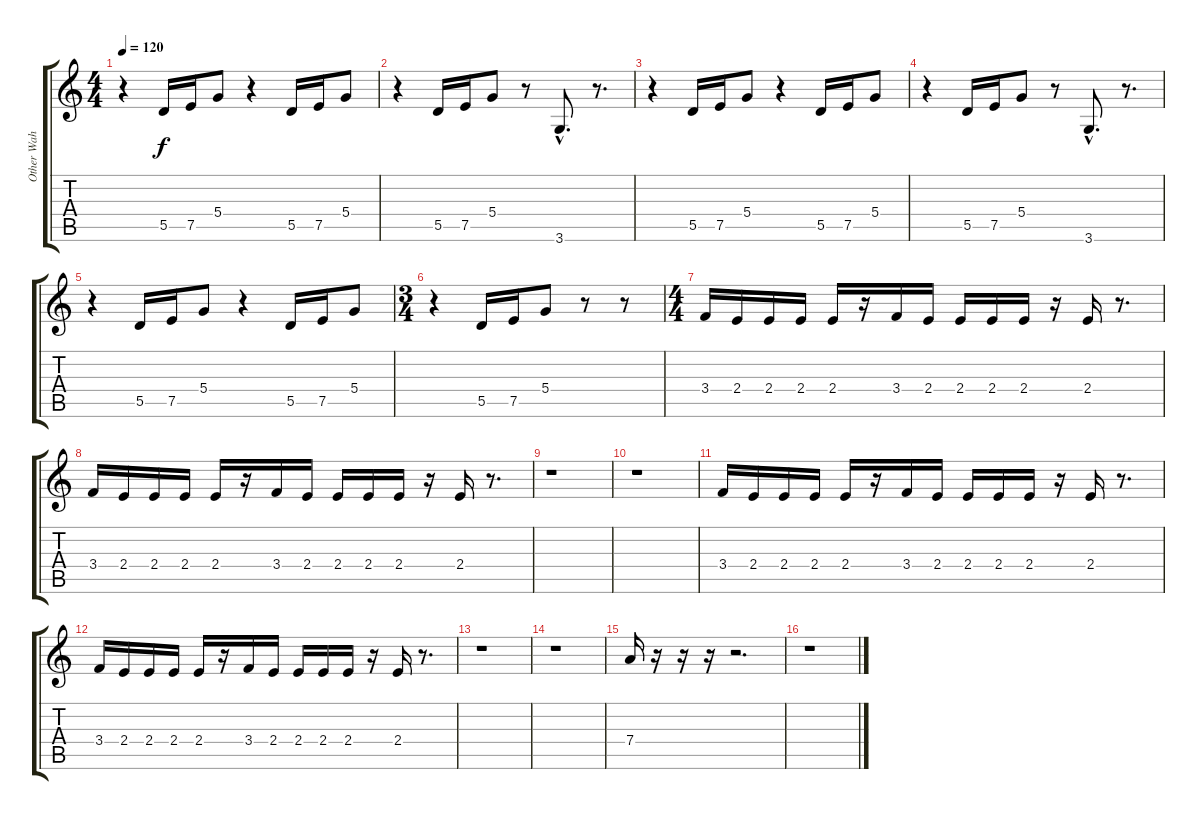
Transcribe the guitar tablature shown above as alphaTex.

\track ("Other Wah" "Other Wah") {instrument electricguitarjazz}
\staff {score tabs}
\tuning (E4 B3 G3 D3 A2 E2) {hide}
\ts (4 4)
\tempo 120
\clef g2
\ks c
r.4{dy f} 5.5.16 7.5.16 5.4.8 r.4 5.5.16 7.5.16 5.4.8 |
r.4 5.5.16 7.5.16 5.4.8 r.8 3.6{hac}.8{d} r.8{d} |
r.4 5.5.16 7.5.16 5.4.8 r.4 5.5.16 7.5.16 5.4.8 |
r.4 5.5.16 7.5.16 5.4.8 r.8 3.6{hac}.8{d} r.8{d} |
r.4 5.5.16 7.5.16 5.4.8 r.4 5.5.16 7.5.16 5.4.8 |
\ts (3 4)
r.4 5.5.16 7.5.16 5.4.8 r.8 r.8 |
\ts (4 4)
3.4.16 2.4.16 2.4.16 2.4.16 2.4.16 r.16 3.4.16 2.4.16 2.4.16 2.4.16 2.4.16 r.16 2.4.16 r.8{d} |
3.4.16 2.4.16 2.4.16 2.4.16 2.4.16 r.16 3.4.16 2.4.16 2.4.16 2.4.16 2.4.16 r.16 2.4.16 r.8{d} |
r.1 |
r.1 |
3.4.16 2.4.16 2.4.16 2.4.16 2.4.16 r.16 3.4.16 2.4.16 2.4.16 2.4.16 2.4.16 r.16 2.4.16 r.8{d} |
3.4.16 2.4.16 2.4.16 2.4.16 2.4.16 r.16 3.4.16 2.4.16 2.4.16 2.4.16 2.4.16 r.16 2.4.16 r.8{d} |
r.1 |
r.1 |
7.4.16 r.16 r.16 r.16 r.2{d} |
r.1
